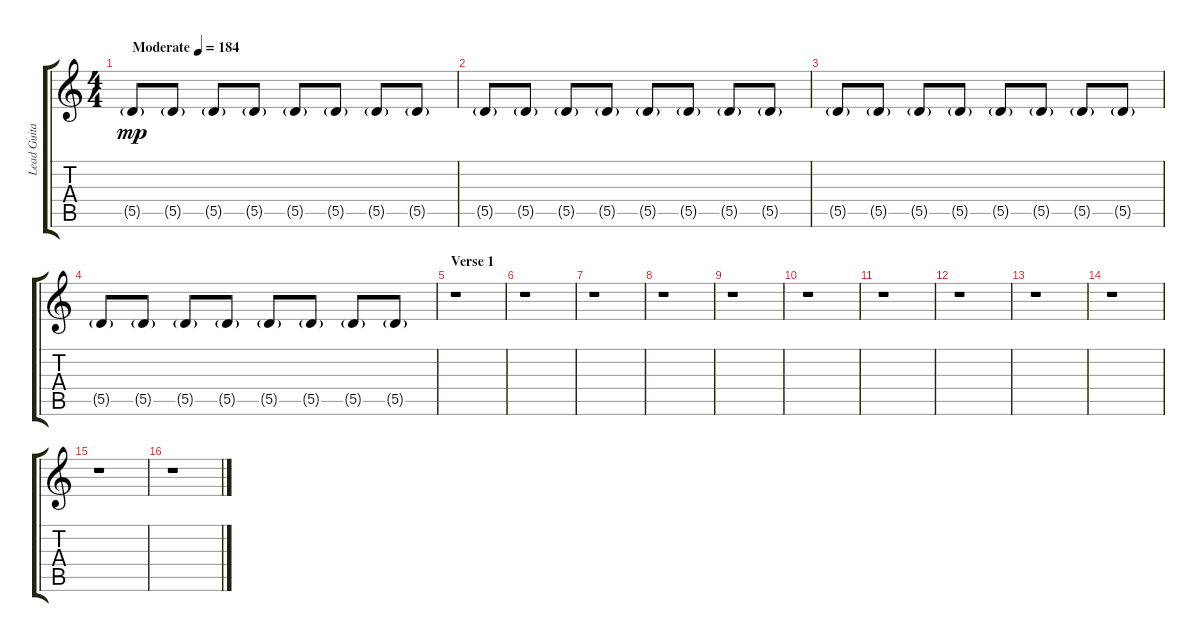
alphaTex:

\track ("Lead Guitar" "Lead Guita") {instrument distortionguitar}
\staff {score tabs}
\tuning (E4 B3 G3 D3 A2 E2) {hide}
\ts (4 4)
\tempo (184 "Moderate")
\clef g2
\ks c
5.5{g}.8{dy mp instrument distortionguitar} 5.5{g}.8 5.5{g}.8 5.5{g}.8 5.5{g}.8 5.5{g}.8 5.5{g}.8 5.5{g}.8 |
5.5{g}.8 5.5{g}.8 5.5{g}.8 5.5{g}.8 5.5{g}.8 5.5{g}.8 5.5{g}.8 5.5{g}.8 |
5.5{g}.8 5.5{g}.8 5.5{g}.8 5.5{g}.8 5.5{g}.8 5.5{g}.8 5.5{g}.8 5.5{g}.8 |
5.5{g}.8 5.5{g}.8 5.5{g}.8 5.5{g}.8 5.5{g}.8 5.5{g}.8 5.5{g}.8 5.5{g}.8 |
\section ("" "Verse 1")
r.1 |
r.1 |
r.1 |
r.1 |
r.1 |
r.1 |
r.1 |
r.1 |
r.1 |
r.1 |
r.1 |
r.1
